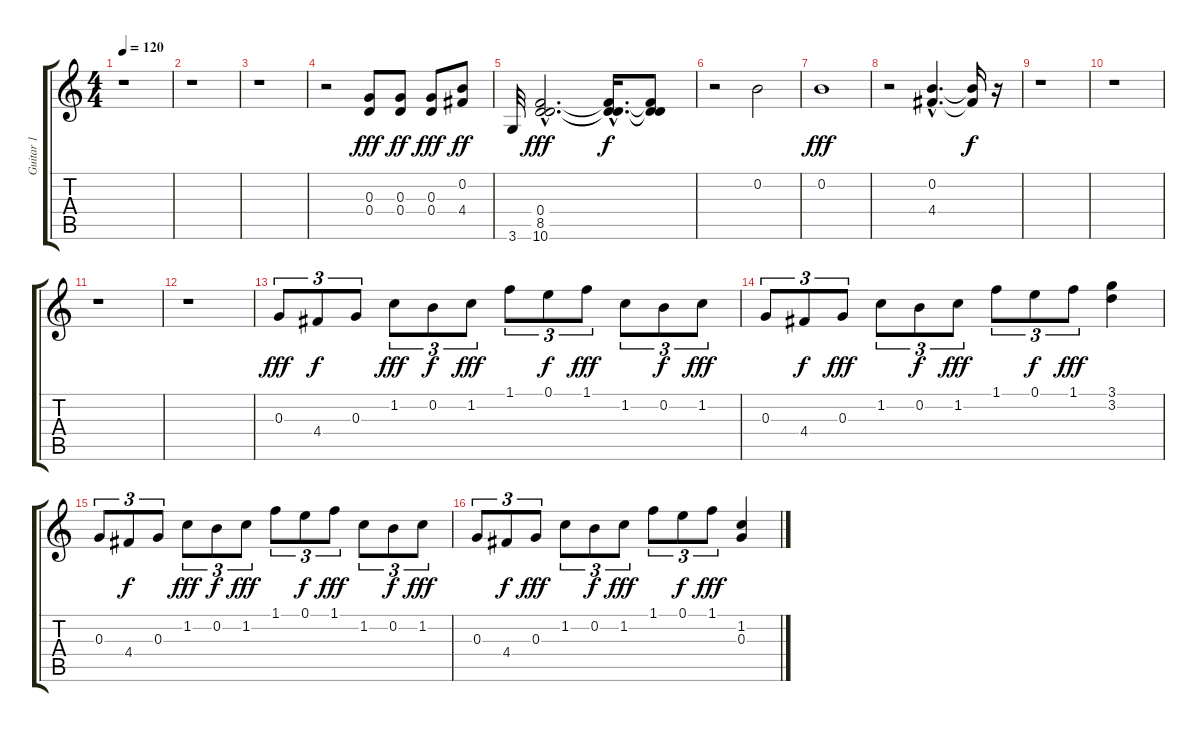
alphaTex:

\track ("Guitar 1" "Guitar 1") {instrument electricguitarjazz}
\staff {score tabs}
\tuning (E4 B3 G3 D3 A2 E2) {hide}
\ts (4 4)
\tempo 120
\clef g2
\ks c
r.1{dy ff} |
r.1 |
r.1 |
r.2 (0.3 0.4).8{dy fff} (0.3 0.4).8{dy ff} (0.3 0.4).8{dy fff} (0.2 4.4).8{dy ff} |
3.6.32 (0.4{hac} 8.5{hac} 10.6{hac}).2{d dy fff} (0.4{hac t} 8.5{hac t} 10.6{hac t}).16{d dy f} (0.4{t} 8.5{t} 10.6{t}).8 |
r.2 0.2.2 |
0.2.1{dy fff} |
r.2 (0.2{hac} 4.4{hac}).4{d} (0.2{t} 4.4{t}).16{dy f} r.16 |
r.1 |
r.1 |
r.1 |
r.1 |
0.3.8{tu (3 2) dy fff instrument distortionguitar} 4.4.8{tu (3 2) dy f} 0.3.8{tu (3 2)} 1.2.8{tu (3 2) dy fff} 0.2.8{tu (3 2) dy f} 1.2.8{tu (3 2) dy fff} 1.1.8{tu (3 2)} 0.1.8{tu (3 2) dy f} 1.1.8{tu (3 2) dy fff} 1.2.8{tu (3 2)} 0.2.8{tu (3 2) dy f} 1.2.8{tu (3 2) dy fff} |
0.3.8{tu (3 2)} 4.4.8{tu (3 2) dy f} 0.3.8{tu (3 2) dy fff} 1.2.8{tu (3 2)} 0.2.8{tu (3 2) dy f} 1.2.8{tu (3 2) dy fff} 1.1.8{tu (3 2)} 0.1.8{tu (3 2) dy f} 1.1.8{tu (3 2) dy fff} (3.1 3.2).4 |
0.3.8{tu (3 2)} 4.4.8{tu (3 2) dy f} 0.3.8{tu (3 2)} 1.2.8{tu (3 2) dy fff} 0.2.8{tu (3 2) dy f} 1.2.8{tu (3 2) dy fff} 1.1.8{tu (3 2)} 0.1.8{tu (3 2) dy f} 1.1.8{tu (3 2) dy fff} 1.2.8{tu (3 2)} 0.2.8{tu (3 2) dy f} 1.2.8{tu (3 2) dy fff} |
0.3.8{tu (3 2)} 4.4.8{tu (3 2) dy f} 0.3.8{tu (3 2) dy fff} 1.2.8{tu (3 2)} 0.2.8{tu (3 2) dy f} 1.2.8{tu (3 2) dy fff} 1.1.8{tu (3 2)} 0.1.8{tu (3 2) dy f} 1.1.8{tu (3 2) dy fff} (1.2 0.3).4
